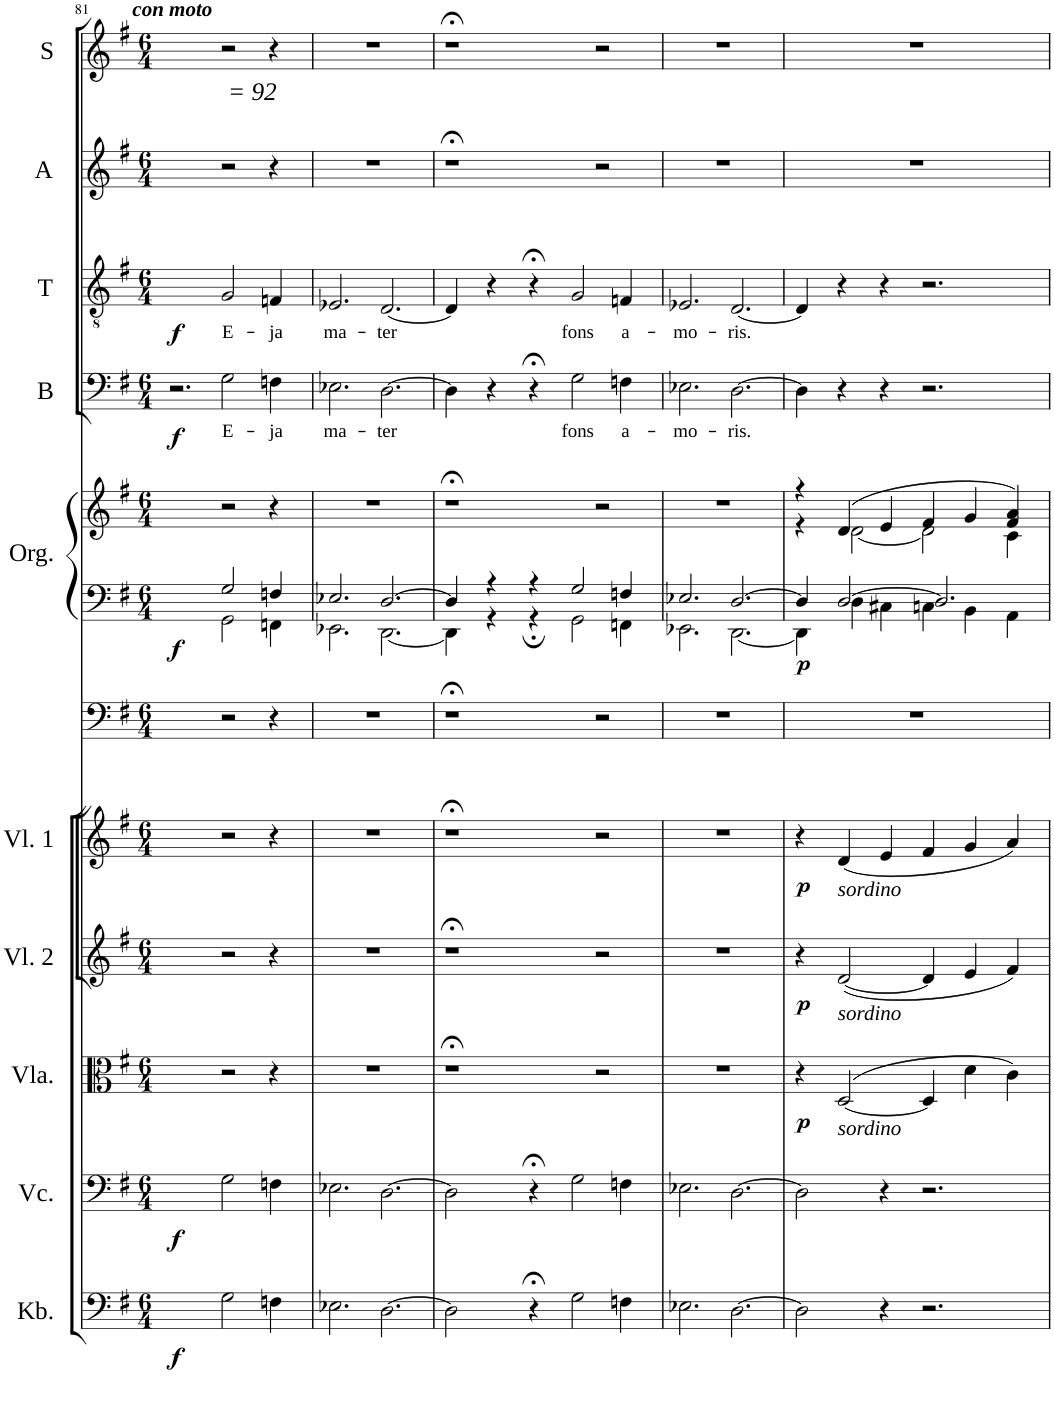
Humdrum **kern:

**kern	**dynam	**kern	**dynam	**kern	**dynam	**kern	**dynam	**kern	**dynam	**kern	**kern	**kern	**dynam	**kern	**text	**dynam	**kern	**text	**dynam	**kern	**kern
*part11	*part11	*part10	*part10	*part9	*part9	*part8	*part8	*part7	*part7	*part6	*part5	*part5	*part5	*part4	*part4	*part4	*part3	*part3	*part3	*part2	*part1
*staff12	*staff12	*staff11	*staff11	*staff10	*staff10	*staff9	*staff9	*staff8	*staff8	*staff7	*staff6	*staff5	*staff5/6	*staff4	*staff4	*staff4	*staff3	*staff3	*staff3	*staff2	*staff1
*I"Kontrabass	*	*I"Cello	*	*I"Viola	*	*I"Violine 2	*	*I"Violine 1	*	*	*I"Orgel	*	*	*I"Bass	*	*	*I"Tenor	*	*	*I"Alt	*I"Sopran
*I'Kb.	*	*	*	*I'Vla.	*	*I'Vl. 2	*	*I'Vl. 1	*	*	*I'Org.	*	*	*I'B	*	*	*I'T	*	*	*I'A	*I'S
!!LO:PB:g=z
*clefF4	*	*clefF4	*	*clefC3	*	*clefG2	*	*clefG2	*	*clefF4	*clefF4	*clefG2	*	*clefF4	*	*	*clefGv2	*	*	*clefG2	*clefG2
*Trd7c12	*	*	*	*	*	*	*	*	*	*	*	*	*	*	*	*	*	*	*	*	*
*k[f#]	*	*k[f#]	*	*k[f#]	*	*k[f#]	*	*k[f#]	*	*k[f#]	*k[f#]	*k[f#]	*	*k[f#]	*	*	*k[f#]	*	*	*k[f#]	*k[f#]
*M6/4	*	*M6/4	*	*M6/4	*	*M6/4	*	*M6/4	*	*M6/4	*M6/4	*M6/4	*	*M6/4	*	*	*M6/4	*	*	*M6/4	*M6/4
=81	=81	=81	=81	=81	=81	=81	=81	=81	=81	=81	=81	=81	=81	=81	=81	=81	=81	=81	=81	=81	=81
*	*	*	*	*	*	*	*	*	*	*	*^	*	*	*	*	*	*	*	*	*	*
!	!	!	!	!	!	!	!	!	!	!	!	!	!	!	!	!	!	!	!	!	!	!LO:TX:a:Bi:t=con moto
!	!LO:DY:b	!	!LO:DY:b	!	!	!	!	!	!	!	!	!	!	!LO:DY:b=2	!	!	!LO:DY:b	!	!	!LO:DY:b	!	!
2.ryy	f	2.ryy	f	2.ryy	.	2.ryy	.	2.ryy	.	2.ryy	2.ryy	2.ryy	2.ryy	f	2.r	.	f	2.ryy	.	f	2.ryy	2.ryy
!	!	!	!	!	!	!	!	!	!	!	!	!	!	!	!	!	!	!	!	!	!	!LO:TX:b:i:t== 92
!	!	!	!	!	!	!	!	!	!	!	!	!	!	!	!	!LO:LY:b	!	!	!LO:LY:b	!	!	!
2G\	.	2G\	.	2r	.	2r	.	2r	.	2r	2G/	2GG\	2r	.	2G\	E-	.	2G/	E-	.	2r	2r
!	!	!	!	!	!	!	!	!	!	!	!	!	!	!	!	!LO:LY:b	!	!	!LO:LY:b	!	!	!
4Fn\	.	4Fn\	.	4r	.	4r	.	4r	.	4r	4Fn/	4FFn\	4r	.	4Fn\	-ja	.	4Fn/	-ja	.	4r	4r
=82	=82	=82	=82	=82	=82	=82	=82	=82	=82	=82	=82	=82	=82	=82	=82	=82	=82	=82	=82	=82	=82	=82
!	!	!	!	!	!	!	!	!	!	!	!	!	!	!	!	!LO:LY:b	!	!	!LO:LY:b	!	!	!
2.E-X\	.	2.E-X\	.	1.r	.	1.r	.	1.r	.	1.r	2.E-X/	2.EE-X\	1.r	.	2.E-X\	ma-	.	2.E-X/	ma-	.	1.r	1.r
!	!	!	!	!	!	!	!	!	!	!	!	!	!	!	!	!LO:LY:b	!	!	!LO:LY:b	!	!	!
[2.D\	.	[2.D\	.	.	.	.	.	.	.	.	[2.D/	[2.DD\	.	.	[2.D\	-ter	.	[2.D/	-ter	.	.	.
=83	=83	=83	=83	=83	=83	=83	=83	=83	=83	=83	=83	=83	=83	=83	=83	=83	=83	=83	=83	=83	=83	=83
2D\]	.	2D\]	.	1r;<	.	1r;<	.	1r;<	.	1r;<	4D/]	4DD\]	1r;<	.	4D\]	.	.	4D/]	.	.	1r;<	1r;<
.	.	.	.	.	.	.	.	.	.	.	4r	4r	.	.	4r	.	.	4r	.	.	.	.
4r;<	.	4r;<	.	.	.	.	.	.	.	.	4r;	4r	.	.	4r;<	.	.	4r;<	.	.	.	.
!	!	!	!	!	!	!	!	!	!	!	!	!	!	!	!	!LO:LY:b	!	!	!LO:LY:b	!	!	!
2G\	.	2G\	.	.	.	.	.	.	.	.	2G/	2GG\	.	.	2G\	fons	.	2G/	fons	.	.	.
.	.	.	.	2r	.	2r	.	2r	.	2r	.	.	2r	.	.	.	.	.	.	.	2r	2r
!	!	!	!	!	!	!	!	!	!	!	!	!	!	!	!	!LO:LY:b	!	!	!LO:LY:b	!	!	!
4Fn\	.	4Fn\	.	.	.	.	.	.	.	.	4Fn/	4FFn\	.	.	4Fn\	a-	.	4Fn/	a-	.	.	.
=84	=84	=84	=84	=84	=84	=84	=84	=84	=84	=84	=84	=84	=84	=84	=84	=84	=84	=84	=84	=84	=84	=84
!	!	!	!	!	!	!	!	!	!	!	!	!	!	!	!	!LO:LY:b	!	!	!LO:LY:b	!	!	!
2.E-X\	.	2.E-X\	.	1.r	.	1.r	.	1.r	.	1.r	2.E-X/	2.EE-X\	1.r	.	2.E-X\	-mo-	.	2.E-X/	-mo-	.	1.r	1.r
!	!	!	!	!	!	!	!	!	!	!	!	!	!	!	!	!LO:LY:b	!	!	!LO:LY:b	!	!	!
[2.D\	.	[2.D\	.	.	.	.	.	.	.	.	[2.D/	[2.DD\	.	.	[2.D\	-ris.	.	[2.D/	-ris.	.	.	.
=85	=85	=85	=85	=85	=85	=85	=85	=85	=85	=85	=85	=85	=85	=85	=85	=85	=85	=85	=85	=85	=85	=85
*	*	*	*	*	*	*	*	*	*	*	*	*	*^	*	*	*	*	*	*	*	*	*
!	!	!	!	!	!LO:DY:b	!	!LO:DY:b	!	!LO:DY:b	!	!	!	!	!	!LO:DY:b=2	!	!	!	!	!	!	!	!
2D\]	.	2D\]	.	4r	p	4r	p	4r	p	1.r	4D/]	4DD\]	4r	4r	p	4D\]	.	.	4D/]	.	.	1.r	1.r
!	!	!	!	!	!	!	!	!LO:TX:b:i:t=sordino	!	!	!	!	!	!	!	!	!	!	!	!	!	!	!
!	!	!	!	!	!	!LO:TX:b:i:t=sordino	!	!	!	!	!	!	!	!	!	!	!	!	!	!	!	!	!
!	!	!	!	!LO:TX:b:i:t=sordino	!	!	!	!	!	!	!	!	!	!	!	!	!	!	!	!	!	!	!
.	.	.	.	([2D/	.	([2d/	.	(4d/	.	.	[2D/	4D\	(4d/	[2d\	.	4r	.	.	4r	.	.	.	.
4r	.	4r	.	.	.	.	.	4e/	.	.	.	4C#X\	4e/	.	.	4r	.	.	4r	.	.	.	.
2.r	.	2.r	.	4D/]	.	4d/]	.	4f#/	.	.	2.D/]	4Cn\	4f#/	2d\]	.	2.r	.	.	2.r	.	.	.	.
.	.	.	.	4d\	.	4e/	.	4g/	.	.	.	4BB\	4g/	.	.	.	.	.	.	.	.	.	.
.	.	.	.	4c\)	.	4f#/)	.	4a/)	.	.	.	4AA\	4f#/ 4a/)	4c\	.	.	.	.	.	.	.	.	.
*	*	*	*	*	*	*	*	*	*	*	*v	*v	*	*	*	*	*	*	*	*	*	*	*
*	*	*	*	*	*	*	*	*	*	*	*	*v	*v	*	*	*	*	*	*	*	*	*
=	=	=	=	=	=	=	=	=	=	=	=	=	=	=	=	=	=	=	=	=	=
*-	*-	*-	*-	*-	*-	*-	*-	*-	*-	*-	*-	*-	*-	*-	*-	*-	*-	*-	*-	*-	*-
